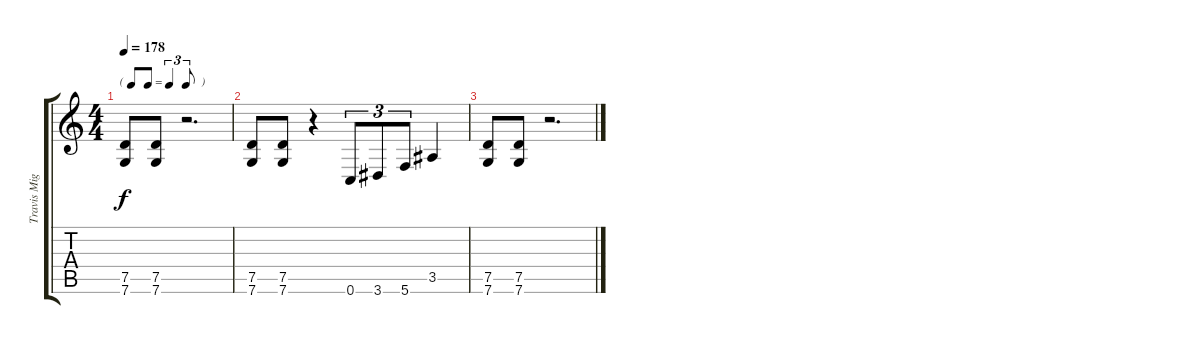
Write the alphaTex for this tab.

\track ("Travis Miguel" "Travis Mig") {instrument distortionguitar}
\staff {score tabs}
\tuning (D4 A3 F3 C3 G2 C2) {hide}
\ts (4 4)
\tf triplet8th
\tempo 178
\clef g2
\ks c
(7.5 7.6).8{dy f} (7.5 7.6).8 r.2{d} |
(7.5 7.6).8 (7.5 7.6).8 r.4 0.6.8{tu (3 2)} 3.6.8{tu (3 2)} 5.6.8{tu (3 2)} 3.5.4 |
(7.5 7.6).8 (7.5 7.6).8 r.2{d}
